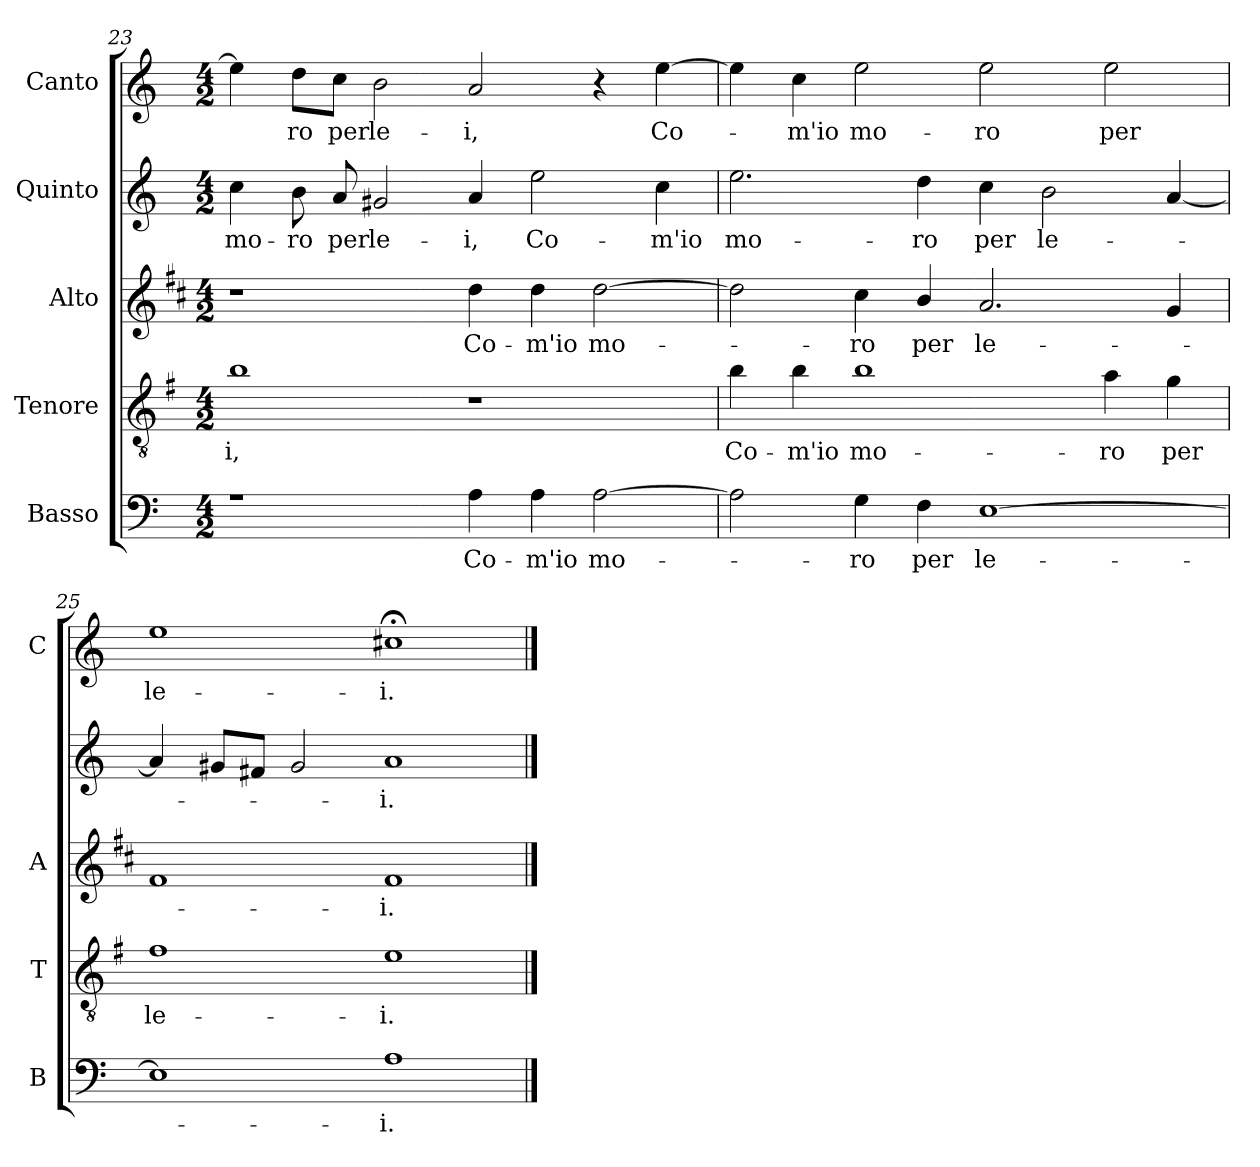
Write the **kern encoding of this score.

**kern	**text	**kern	**text	**kern	**text	**kern	**text	**kern	**text
*part5	*part5	*part4	*part4	*part3	*part3	*part2	*part2	*part1	*part1
*staff5	*staff5	*staff4	*staff4	*staff3	*staff3	*staff2	*staff2	*staff1	*staff1
*I"Basso	*	*I"Tenore	*	*I"Alto	*	*I"Quinto	*	*I"Canto	*
*I'B	*	*I'T	*	*I'A	*	*	*	*I'C	*
!!LO:LB:g=z
*clefF4	*	*clefGv2	*	*clefG2	*	*clefG2	*	*clefG2	*
*	*	*ITrd4c7	*	*ITrd1c2	*	*	*	*	*
*k[]	*	*k[]	*	*k[]	*	*k[]	*	*k[]	*
*C:	*	*C:	*	*C:	*	*C:	*	*C:	*
*M4/2	*	*M4/2	*	*M4/2	*	*M4/2	*	*M4/2	*
=23	=23	=23	=23	=23	=23	=23	=23	=23	=23
!	!	!	!LO:LY:b	!	!	!	!LO:LY:b	!	!
1rB	.	1e	-i,	1r	.	4cc\	mo-	4ee\]	.
!	!	!	!	!	!	!	!LO:LY:b	!	!LO:LY:b
.	.	.	.	.	.	8b\	-ro	8dd\L	-ro
!	!	!	!	!	!	!	!LO:LY:b	!	!LO:LY:b
.	.	.	.	.	.	8a/	per	8cc\J	per
!	!	!	!	!	!	!	!LO:LY:b	!	!LO:LY:b
.	.	.	.	.	.	2g#X/	le-	2b\	le-
!	!LO:LY:b	!	!	!	!LO:LY:b	!	!LO:LY:b	!	!LO:LY:b
4A\	Co-	1r	.	4cc\	Co-	4a/	-i,	2a/	-i,
!	!LO:LY:b	!	!	!	!LO:LY:b	!	!LO:LY:b	!	!
4A\	-m'io	.	.	4cc\	-m'io	2ee\	Co-	.	.
!	!LO:LY:b	!	!	!	!LO:LY:b	!	!	!	!
[2A\	mo-	.	.	[2cc\	mo-	.	.	4r	.
!	!	!	!	!	!	!	!LO:LY:b	!	!LO:LY:b
.	.	.	.	.	.	4cc\	-m'io	[4ee\	Co-
=24	=24	=24	=24	=24	=24	=24	=24	=24	=24
!	!	!	!LO:LY:b	!	!	!	!LO:LY:b	!	!
2A\]	.	4e\	Co-	2cc\]	.	2.ee\	mo-	4ee\]	.
!	!	!	!LO:LY:b	!	!	!	!	!	!LO:LY:b
.	.	4e\	-m'io	.	.	.	.	4cc\	-m'io
!	!LO:LY:b	!	!LO:LY:b	!	!LO:LY:b	!	!	!	!LO:LY:b
4G\	-ro	1e	mo-	4b\	-ro	.	.	2ee\	mo-
!	!LO:LY:b	!	!	!	!LO:LY:b	!	!LO:LY:b	!	!
4F\	per	.	.	4a/	per	4dd\	-ro	.	.
!	!LO:LY:b	!	!	!	!LO:LY:b	!	!LO:LY:b	!	!LO:LY:b
[1E	le-	.	.	2.g/	le-	4cc\	per	2ee\	-ro
!	!	!	!	!	!	!	!LO:LY:b	!	!
.	.	.	.	.	.	2b\	le-	.	.
!	!	!	!LO:LY:b	!	!	!	!	!	!LO:LY:b
.	.	4d\	-ro	.	.	.	.	2ee\	per
!	!	!	!LO:LY:b	!	!	!	!	!	!
.	.	4c\	per	4f/	.	[4a/	.	.	.
=25	=25	=25	=25	=25	=25	=25	=25	=25	=25
!	!	!	!LO:LY:b	!	!	!	!	!	!LO:LY:b
1E]	.	1B	le-	1e	.	4a/]	.	1ee	le-
.	.	.	.	.	.	8g#X/L	.	.	.
.	.	.	.	.	.	8f#X/J	.	.	.
.	.	.	.	.	.	2g#/	.	.	.
!	!LO:LY:b	!	!LO:LY:b	!	!LO:LY:b	!	!LO:LY:b	!	!LO:LY:b
1A	-i.	1A	-i.	1e	-i.	1a	-i.	1cc#X;<	-i.
==	==	==	==	==	==	==	==	==	==
*-	*-	*-	*-	*-	*-	*-	*-	*-	*-
